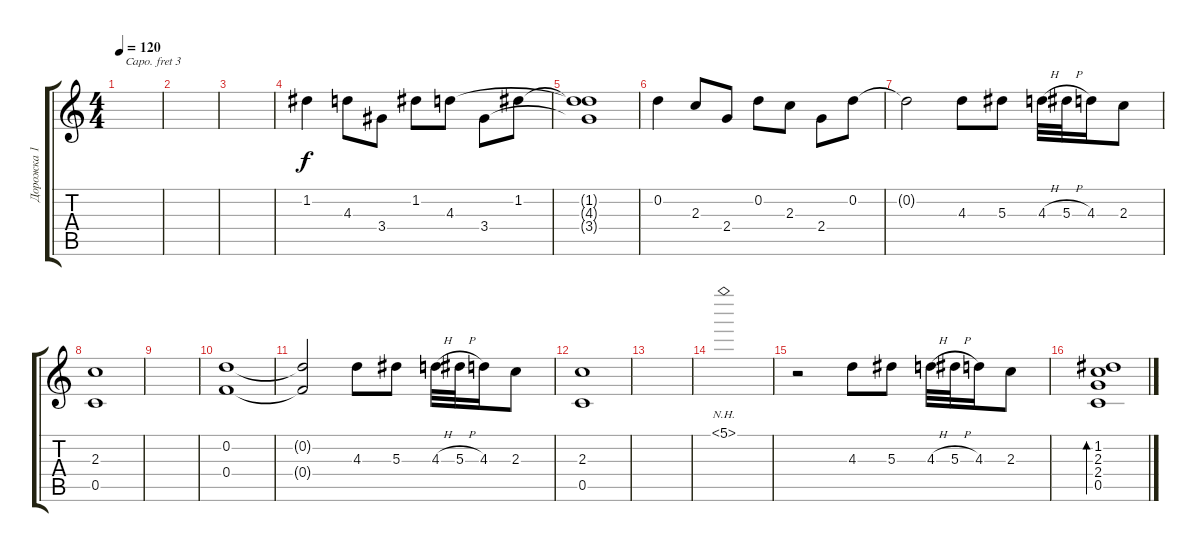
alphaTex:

\track ("Дорожка 1" "Дорожка 1") {instrument acousticguitarsteel}
\staff {score tabs}
\capo 3
\tuning (E4 B3 G3 D3 A2 E2) {hide}
\ts (4 4)
\tempo 120
\clef g2
\ks c
|
|
|
1.2.4 4.3.8 3.4.8 1.2.8 4.3.8 3.4.8 1.2.8 |
(1.2{t} 4.3{t} 3.4{t}).1 |
0.2.4 2.3.8 2.4.8 0.2.8 2.3.8 2.4.8 0.2.8 |
0.2{t}.2 4.3.8 5.3.8 4.3{h}.32 5.3{h}.32 4.3.16 2.3.8 |
(2.3 0.5).1 |
|
(0.2 0.4).1 |
(0.2{t} 0.4{t}).2 4.3.8 5.3.8 4.3{h}.32 5.3{h}.32 4.3.16 2.3.8 |
(2.3 0.5).1 |
|
5.1{nh}.1 |
r.2 4.3.8 5.3.8 4.3{h}.32 5.3{h}.32 4.3.16 2.3.8 |
(1.2 2.3 2.4 0.5).1{bd 480}
